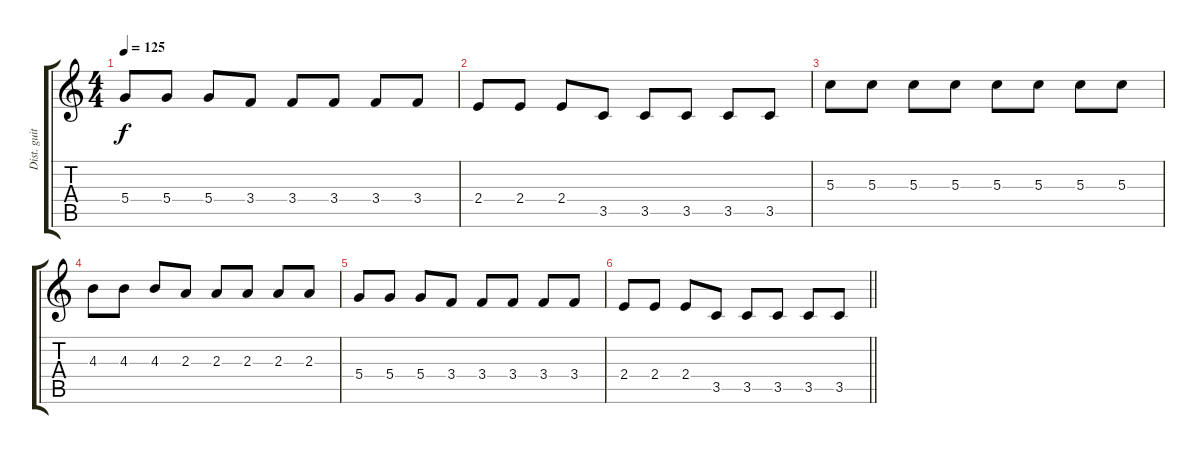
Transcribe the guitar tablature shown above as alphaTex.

\track ("Dist. guitar 2" "Dist. guit") {instrument overdrivenguitar}
\staff {score tabs}
\tuning (E4 B3 G3 D3 A2 E2) {hide}
\ts (4 4)
\tempo 125
\clef g2
\ks c
5.4.8{dy f} 5.4.8 5.4.8 3.4.8 3.4.8 3.4.8 3.4.8 3.4.8 |
2.4.8 2.4.8 2.4.8 3.5.8 3.5.8 3.5.8 3.5.8 3.5.8 |
5.3.8 5.3.8 5.3.8 5.3.8 5.3.8 5.3.8 5.3.8 5.3.8 |
4.3.8 4.3.8 4.3.8 2.3.8 2.3.8 2.3.8 2.3.8 2.3.8 |
5.4.8 5.4.8 5.4.8 3.4.8 3.4.8 3.4.8 3.4.8 3.4.8 |
\barLineRight lightlight
2.4.8 2.4.8 2.4.8 3.5.8 3.5.8 3.5.8 3.5.8 3.5.8
